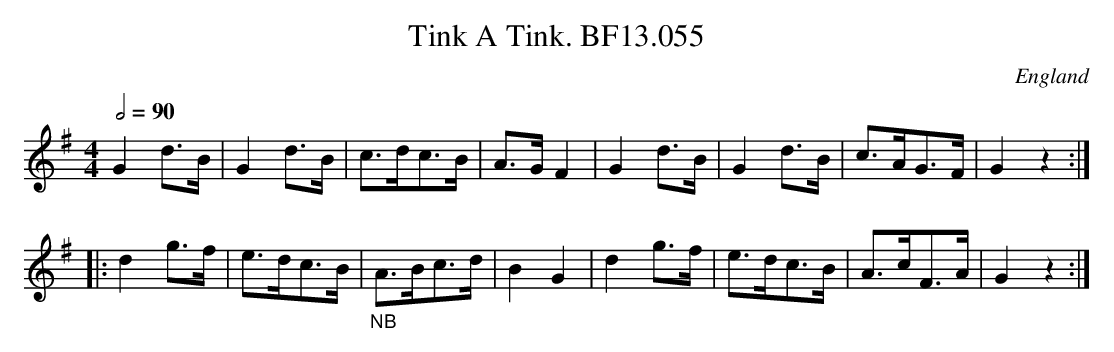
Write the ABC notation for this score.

X:1
T:Tink A Tink. BF13.055
L:1/8
M:4/4
O:England
Q:1/2=90
K:G
G2d>B|G2d>B|c>dc>B| A>GF2|G2d>B|G2d>B|c>AG>F|G2z2:|!
|:d2g>f| e>dc>B|"_NB"A>Bc>d|B2G2| d2g>f| e>dc>B|A>cF>A|G2z2:|
